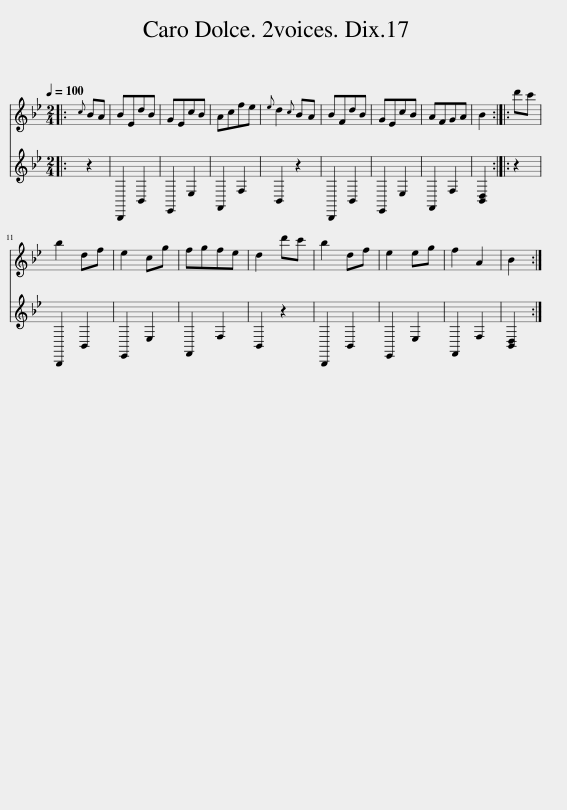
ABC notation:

X:1
%%score 1 2
L:1/8
Q:1/4=100
M:2/4
I:linebreak $
K:Bb
V:1 treble
V:2 treble
V:1
|:{c} BA | BEdB | GEcB | Acfe |{e} d2{c} BA | %5
 BFdB | GEcB | AFGA | B2 :: d'c' |$ %10
 b2 df | e2 cg | fgfe | d2 d'c' | b2 df | %15
 e2 eg | f2 A2 | B2 :| %18
V:2
|: z2 | B,,,2 B,,2 | E,,2 E,2 | F,,2 F,2 | B,,2 z2 | %5
 B,,,2 B,,2 | E,,2 E,2 | F,,2 F,2 | [B,,D,]2 :: z2 |$ %10
 B,,,2 B,,2 | E,,2 E,2 | F,,2 F,2 | B,,2 z2 | B,,,2 B,,2 | %15
 E,,2 E,2 | F,,2 F,2 | [B,,D,]2 :| %18
